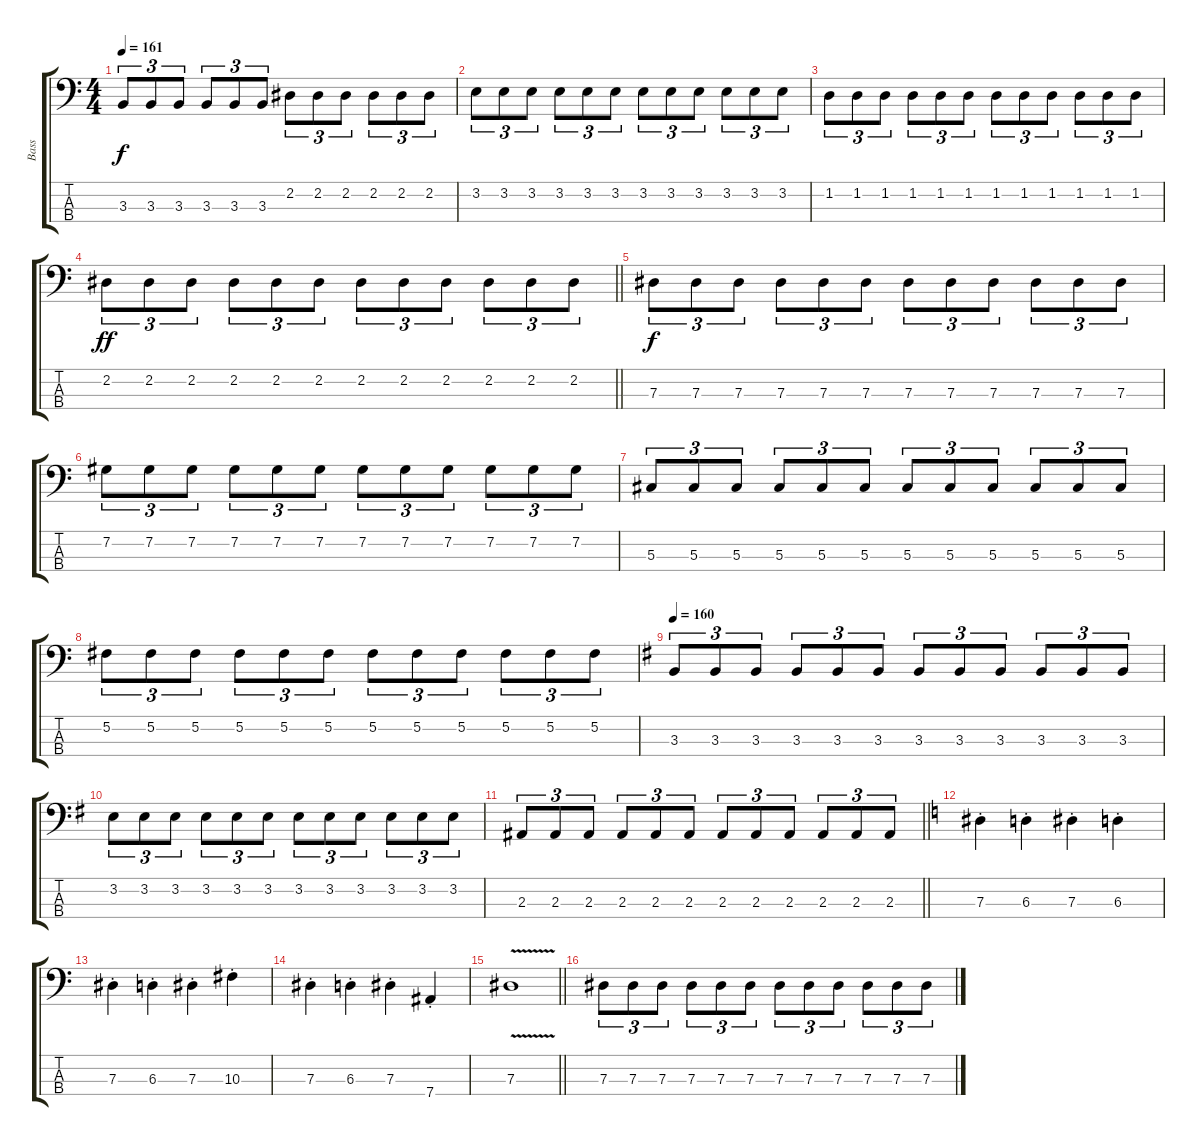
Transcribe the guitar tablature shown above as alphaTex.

\track ("Bass" "Bass") {instrument electricbasspick}
\staff {score tabs}
\tuning (Gb2 Db2 Ab1 Eb1) {hide}
\ts (4 4)
\tempo 161
\clef f4
\ks aminor
3.3.8{tu (3 2) dy f} 3.3.8{tu (3 2)} 3.3.8{tu (3 2)} 3.3.8{tu (3 2)} 3.3.8{tu (3 2)} 3.3.8{tu (3 2)} 2.2.8{tu (3 2)} 2.2.8{tu (3 2)} 2.2.8{tu (3 2)} 2.2.8{tu (3 2)} 2.2.8{tu (3 2)} 2.2.8{tu (3 2)} |
3.2.8{tu (3 2)} 3.2.8{tu (3 2)} 3.2.8{tu (3 2)} 3.2.8{tu (3 2)} 3.2.8{tu (3 2)} 3.2.8{tu (3 2)} 3.2.8{tu (3 2)} 3.2.8{tu (3 2)} 3.2.8{tu (3 2)} 3.2.8{tu (3 2)} 3.2.8{tu (3 2)} 3.2.8{tu (3 2)} |
1.2.8{tu (3 2)} 1.2.8{tu (3 2)} 1.2.8{tu (3 2)} 1.2.8{tu (3 2)} 1.2.8{tu (3 2)} 1.2.8{tu (3 2)} 1.2.8{tu (3 2)} 1.2.8{tu (3 2)} 1.2.8{tu (3 2)} 1.2.8{tu (3 2)} 1.2.8{tu (3 2)} 1.2.8{tu (3 2)} |
\barLineRight lightlight
2.2.8{tu (3 2) dy ff} 2.2.8{tu (3 2)} 2.2.8{tu (3 2)} 2.2.8{tu (3 2)} 2.2.8{tu (3 2)} 2.2.8{tu (3 2)} 2.2.8{tu (3 2)} 2.2.8{tu (3 2)} 2.2.8{tu (3 2)} 2.2.8{tu (3 2)} 2.2.8{tu (3 2)} 2.2.8{tu (3 2)} |
\ks c
7.3.8{tu (3 2) dy f} 7.3.8{tu (3 2)} 7.3.8{tu (3 2)} 7.3.8{tu (3 2)} 7.3.8{tu (3 2)} 7.3.8{tu (3 2)} 7.3.8{tu (3 2)} 7.3.8{tu (3 2)} 7.3.8{tu (3 2)} 7.3.8{tu (3 2)} 7.3.8{tu (3 2)} 7.3.8{tu (3 2)} |
7.2.8{tu (3 2)} 7.2.8{tu (3 2)} 7.2.8{tu (3 2)} 7.2.8{tu (3 2)} 7.2.8{tu (3 2)} 7.2.8{tu (3 2)} 7.2.8{tu (3 2)} 7.2.8{tu (3 2)} 7.2.8{tu (3 2)} 7.2.8{tu (3 2)} 7.2.8{tu (3 2)} 7.2.8{tu (3 2)} |
5.3.8{tu (3 2)} 5.3.8{tu (3 2)} 5.3.8{tu (3 2)} 5.3.8{tu (3 2)} 5.3.8{tu (3 2)} 5.3.8{tu (3 2)} 5.3.8{tu (3 2)} 5.3.8{tu (3 2)} 5.3.8{tu (3 2)} 5.3.8{tu (3 2)} 5.3.8{tu (3 2)} 5.3.8{tu (3 2)} |
5.2.8{tu (3 2)} 5.2.8{tu (3 2)} 5.2.8{tu (3 2)} 5.2.8{tu (3 2)} 5.2.8{tu (3 2)} 5.2.8{tu (3 2)} 5.2.8{tu (3 2)} 5.2.8{tu (3 2)} 5.2.8{tu (3 2)} 5.2.8{tu (3 2)} 5.2.8{tu (3 2)} 5.2.8{tu (3 2)} |
\tempo 160
\ks eminor
3.3.8{tu (3 2)} 3.3.8{tu (3 2)} 3.3.8{tu (3 2)} 3.3.8{tu (3 2)} 3.3.8{tu (3 2)} 3.3.8{tu (3 2)} 3.3.8{tu (3 2)} 3.3.8{tu (3 2)} 3.3.8{tu (3 2)} 3.3.8{tu (3 2)} 3.3.8{tu (3 2)} 3.3.8{tu (3 2)} |
3.2.8{tu (3 2)} 3.2.8{tu (3 2)} 3.2.8{tu (3 2)} 3.2.8{tu (3 2)} 3.2.8{tu (3 2)} 3.2.8{tu (3 2)} 3.2.8{tu (3 2)} 3.2.8{tu (3 2)} 3.2.8{tu (3 2)} 3.2.8{tu (3 2)} 3.2.8{tu (3 2)} 3.2.8{tu (3 2)} |
\barLineRight lightlight
2.3.8{tu (3 2)} 2.3.8{tu (3 2)} 2.3.8{tu (3 2)} 2.3.8{tu (3 2)} 2.3.8{tu (3 2)} 2.3.8{tu (3 2)} 2.3.8{tu (3 2)} 2.3.8{tu (3 2)} 2.3.8{tu (3 2)} 2.3.8{tu (3 2)} 2.3.8{tu (3 2)} 2.3.8{tu (3 2)} |
\ks aminor
7.3{st}.4 6.3{st}.4 7.3{st}.4 6.3{st}.4 |
7.3{st}.4 6.3{st}.4 7.3{st}.4 10.3{st}.4 |
7.3{st}.4 6.3{st}.4 7.3{st}.4 7.4{st}.4 |
\barLineRight lightlight
7.3{v}.1 |
\section ("" "")
\ks c
7.3.8{tu (3 2)} 7.3.8{tu (3 2)} 7.3.8{tu (3 2)} 7.3.8{tu (3 2)} 7.3.8{tu (3 2)} 7.3.8{tu (3 2)} 7.3.8{tu (3 2)} 7.3.8{tu (3 2)} 7.3.8{tu (3 2)} 7.3.8{tu (3 2)} 7.3.8{tu (3 2)} 7.3.8{tu (3 2)}
